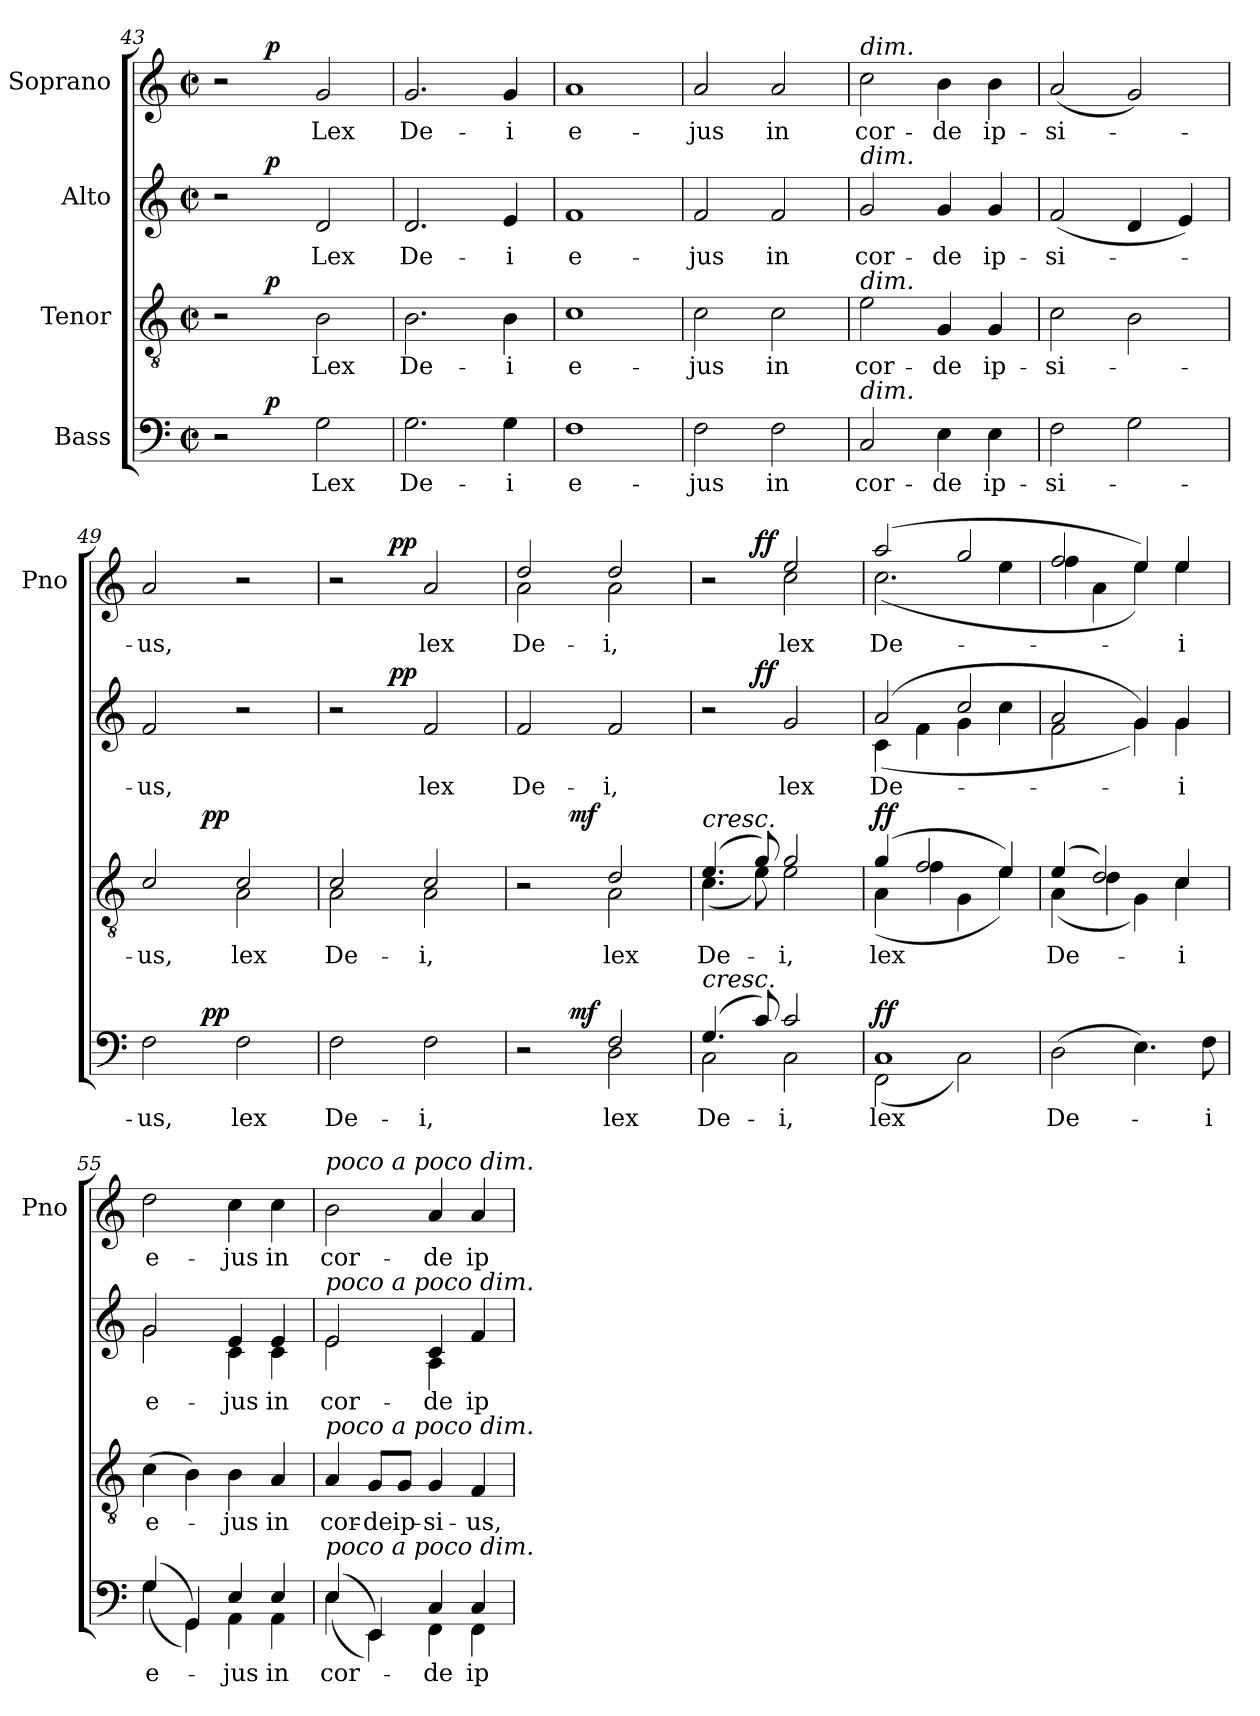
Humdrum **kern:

**kern	**text	**dynam	**kern	**text	**dynam	**kern	**text	**dynam	**kern	**text	**dynam
*part4	*part4	*part4	*part3	*part3	*part3	*part2	*part2	*part2	*part1	*part1	*part1
*staff4	*staff4	*staff4	*staff3	*staff3	*staff3	*staff2	*staff2	*staff2	*staff1	*staff1	*staff1
*I"Bass	*	*	*I"Tenor	*	*	*I"Alto	*	*	*I"Soprano	*	*
*	*	*	*	*	*	*	*	*	*I'Pno	*	*
!!LO:LB:g=z
*clefF4	*	*	*clefGv2	*	*	*clefG2	*	*	*clefG2	*	*
*k[]	*	*	*k[]	*	*	*k[]	*	*	*k[]	*	*
*C:	*	*	*C:	*	*	*C:	*	*	*C:	*	*
*M2/2	*	*	*M2/2	*	*	*M2/2	*	*	*M2/2	*	*
*met(c|)	*	*	*met(c|)	*	*	*met(c|)	*	*	*met(c|)	*	*
=43	=43	=43	=43	=43	=43	=43	=43	=43	=43	=43	=43
*^	*	*	*^	*	*	*^	*	*	*^	*	*
2r	4ryy	.	.	2r	4ryy	.	.	2r	4ryy	.	.	2r	4ryy	.	.
!	!	!	!LO:DY:a	!	!	!	!LO:DY:a	!	!	!	!LO:DY:a	!	!	!	!LO:DY:a
.	2.ryy	.	p	.	2.ryy	.	p	.	2.ryy	.	p	.	2.ryy	.	p
2G\	.	Lex	.	2B\	.	Lex	.	2d/	.	Lex	.	2g/	.	Lex	.
*v	*v	*	*	*	*	*	*	*v	*v	*	*	*v	*v	*	*
*	*	*	*v	*v	*	*	*	*	*	*	*	*
=44	=44	=44	=44	=44	=44	=44	=44	=44	=44	=44	=44
2.G\	De-	.	2.B\	De-	.	2.d/	De-	.	2.g/	De-	.
4G\	-i	.	4B\	-i	.	4e/	-i	.	4g/	-i	.
=45	=45	=45	=45	=45	=45	=45	=45	=45	=45	=45	=45
1F	e-	.	1c	e-	.	1f	e-	.	1a	e-	.
=46	=46	=46	=46	=46	=46	=46	=46	=46	=46	=46	=46
2F\	-jus	.	2c\	-jus	.	2f/	-jus	.	2a/	-jus	.
2F\	in	.	2c\	in	.	2f/	in	.	2a/	in	.
=47	=47	=47	=47	=47	=47	=47	=47	=47	=47	=47	=47
!	!	!	!	!	!	!	!	!	!LO:TX:a:i:t=dim.	!	!
!	!	!	!	!	!	!LO:TX:a:i:t=dim.	!	!	!	!	!
!	!	!	!LO:TX:a:i:t=dim.	!	!	!	!	!	!	!	!
!LO:TX:a:i:t=dim.	!	!	!	!	!	!	!	!	!	!	!
2C/	cor-	.	2e\	cor-	.	2g/	cor-	.	2cc\	cor-	.
4E\	-de	.	4G/	-de	.	4g/	-de	.	4b\	-de	.
4E\	ip-	.	4G/	ip-	.	4g/	ip-	.	4b\	ip-	.
=48	=48	=48	=48	=48	=48	=48	=48	=48	=48	=48	=48
2F\	-si-	.	2c\	-si-	.	(2f/	-si-	.	(2a/	-si-	.
2G\	.	.	2B\	.	.	4d/	.	.	2g/)	.	.
.	.	.	.	.	.	4e/)	.	.	.	.	.
=49	=49	=49	=49	=49	=49	=49	=49	=49	=49	=49	=49
*^	*	*	*^	*	*	*	*	*	*	*	*
*	*	*	*	*	*^	*	*	*	*	*	*	*	*
2F\	4ryy	-us,	.	2c/	2ryy	4ryy	-us,	.	2f/	-us,	.	2a/	-us,	.
.	16ryy	.	.	.	.	16ryy	.	.	.	.	.	.	.	.
!	!	!	!LO:DY:a	!	!	!	!	!LO:DY:a	!	!	!	!	!	!
.	2ryy	.	pp	.	.	2ryy	.	pp	.	.	.	.	.	.
2F\	.	lex	.	2c/	2A\	.	lex	.	2r	.	.	2r	.	.
.	8.ryy	.	.	.	.	8.ryy	.	.	.	.	.	.	.	.
*v	*v	*	*	*	*	*	*	*	*	*	*	*	*	*
*	*	*	*	*v	*v	*	*	*	*	*	*	*	*
=50	=50	=50	=50	=50	=50	=50	=50	=50	=50	=50	=50	=50
*	*	*	*	*	*	*	*^	*	*	*^	*	*
2F\	De-	.	2c/	2A\	De-	.	2r	4ryy	.	.	2r	4ryy	.	.
.	.	.	.	.	.	.	.	16ryy	.	.	.	16ryy	.	.
!	!	!	!	!	!	!	!	!	!	!LO:DY:a	!	!	!	!LO:DY:a
.	.	.	.	.	.	.	.	2ryy	.	pp	.	2ryy	.	pp
2F\	-i,	.	2c/	2A\	-i,	.	2f/	.	lex	.	2a/	.	lex	.
.	.	.	.	.	.	.	.	8.ryy	.	.	.	8.ryy	.	.
*	*	*	*	*	*	*	*v	*v	*	*	*	*	*	*
!!LO:PB:g=z	!!
=51	=51	=51	=51	=51	=51	=51	=51	=51	=51	=51	=51	=51	=51
*^	*	*	*	*^	*	*	*	*	*	*	*	*	*
*	*^	*	*	*	*	*	*	*	*	*	*	*	*	*	*
2r	2rEEyy	4ryy	.	.	2r	2ryy	4ryy	.	.	2f/	De-	.	2dd/	2a\	De-	.
.	.	32ryy	.	.	.	.	32ryy	.	.	.	.	.	.	.	.	.
!	!	!	!	!LO:DY:a	!	!	!	!	!LO:DY:a	!	!	!	!	!	!	!
.	.	2ryy	.	mf	.	.	2ryy	.	mf	.	.	.	.	.	.	.
2F/	2D\	.	lex	.	2d/	2A\	.	lex	.	2f/	-i,	.	2dd/	2a\	-i,	.
.	.	8..ryy	.	.	.	.	8..ryy	.	.	.	.	.	.	.	.	.
=52	=52	=52	=52	=52	=52	=52	=52	=52	=52	=52	=52	=52	=52	=52	=52	=52
*	*	*	*	*	*	*	*	*	*	*^	*	*	*	*^	*	*
!	!	!	!	!	!LO:TX:a:i:t=cresc.	!	!	!	!	!	!	!	!	!	!	!	!	!
!LO:TX:a:i:t=cresc.	!	!	!	!	!	!	!	!	!	!	!	!	!	!	!	!	!	!
*	*v	*v	*	*	*	*	*	*	*	*	*	*	*	*	*	*	*	*
*	*	*	*	*	*v	*v	*	*	*	*	*	*	*	*	*	*	*
(4.G/	2C\	De-	.	(4.e/	(4.c\	De-	.	2r	4.ryy	.	.	2r	2ryy	4.ryy	.	.
!	!	!	!	!	!	!	!	!	!	!	!LO:DY:a	!	!	!	!	!LO:DY:a
8c/)	.	.	.	8g/)	8e\)	.	.	.	2ryy	.	ff	.	.	2ryy	.	ff
2c/	2C\	-i,	.	2g/	2e\	-i,	.	2g/	.	lex	.	2ee/	2cc\	.	lex	.
.	.	.	.	.	.	.	.	.	8ryy	.	.	.	.	8ryy	.	.
=53	=53	=53	=53	=53	=53	=53	=53	=53	=53	=53	=53	=53	=53	=53	=53	=53
!	!	!	!LO:DY:a	!	!	!	!LO:DY:a	!	!	!	!	!	!	!	!	!
*	*	*	*	*	*	*	*	*	*	*	*	*	*v	*v	*	*
1C	(2FF\	lex	ff	(4g/	(4A\	lex	ff	(2a/	(4c\	De-	.	(2aa/	(2.cc\	De-	.
.	.	.	.	2f/	4f\	.	.	.	4f\	.	.	.	.	.	.
.	2C\)	.	.	.	4G\	.	.	2cc/	4g\	.	.	2gg/	.	.	.
.	.	.	.	4e/)	4e\)	.	.	.	4cc\	.	.	.	4ee\	.	.
*v	*v	*	*	*	*	*	*	*	*	*	*	*	*	*	*
=54	=54	=54	=54	=54	=54	=54	=54	=54	=54	=54	=54	=54	=54	=54
(2D\	De-	.	(4e/	(4A\	De-	.	2a/	2f\	.	.	2ff/	4ff\	.	.
.	.	.	2d/)	4d\	.	.	.	.	.	.	.	4a\	.	.
4.E\)	.	.	.	4G\)	.	.	4g/)	4g\)	.	.	4ee/)	4ee\)	.	.
.	.	.	4c/	4c\	-i	.	4g/	4g\	-i	.	4ee/	4ee\	-i	.
8F\	-i	.	.	.	.	.	.	.	.	.	.	.	.	.
*	*	*	*v	*v	*	*	*	*	*	*	*v	*v	*	*
=55	=55	=55	=55	=55	=55	=55	=55	=55	=55	=55	=55	=55
*^	*	*	*	*	*	*	*	*	*	*	*	*
(4G/	(4G\	e-	.	(4c\	e-	.	2g/	2g\	e-	.	2dd\	e-	.
4GG/)	4GG\)	.	.	4B\)	.	.	.	.	.	.	.	.	.
4E/	4AA\	-jus	.	4B\	-jus	.	4e/	4c\	-jus	.	4cc\	-jus	.
4E/	4AA\	in	.	4A/	in	.	4e/	4c\	in	.	4cc\	in	.
=56	=56	=56	=56	=56	=56	=56	=56	=56	=56	=56	=56	=56	=56
!	!	!	!	!	!	!	!	!	!	!	!LO:TX:a:i:t=poco a poco dim.	!	!
!	!	!	!	!	!	!	!LO:TX:a:i:t=poco a poco dim.	!	!	!	!	!	!
!	!	!	!	!LO:TX:a:i:t=poco a poco dim.	!	!	!	!	!	!	!	!	!
!LO:TX:a:i:t=poco a poco dim.	!	!	!	!	!	!	!	!	!	!	!	!	!
(4E/	(4E\	cor-	.	4A/	cor-	.	2e/	2e\	cor-	.	2b\	cor-	.
4EE/)	4EE\)	.	.	8G/L	-de	.	.	.	.	.	.	.	.
.	.	.	.	8G/J	ip-	.	.	.	.	.	.	.	.
4C/	4FF\	-de	.	4G/	-si-	.	4c/	4A\	-de	.	4a/	-de	.
4C/	4FF\	ip-	.	4F/	-us,	.	4f/	4ryy	ip-	.	4a/	ip-	.
*v	*v	*	*	*	*	*	*v	*v	*	*	*	*	*
=	=	=	=	=	=	=	=	=	=	=	=
*-	*-	*-	*-	*-	*-	*-	*-	*-	*-	*-	*-
